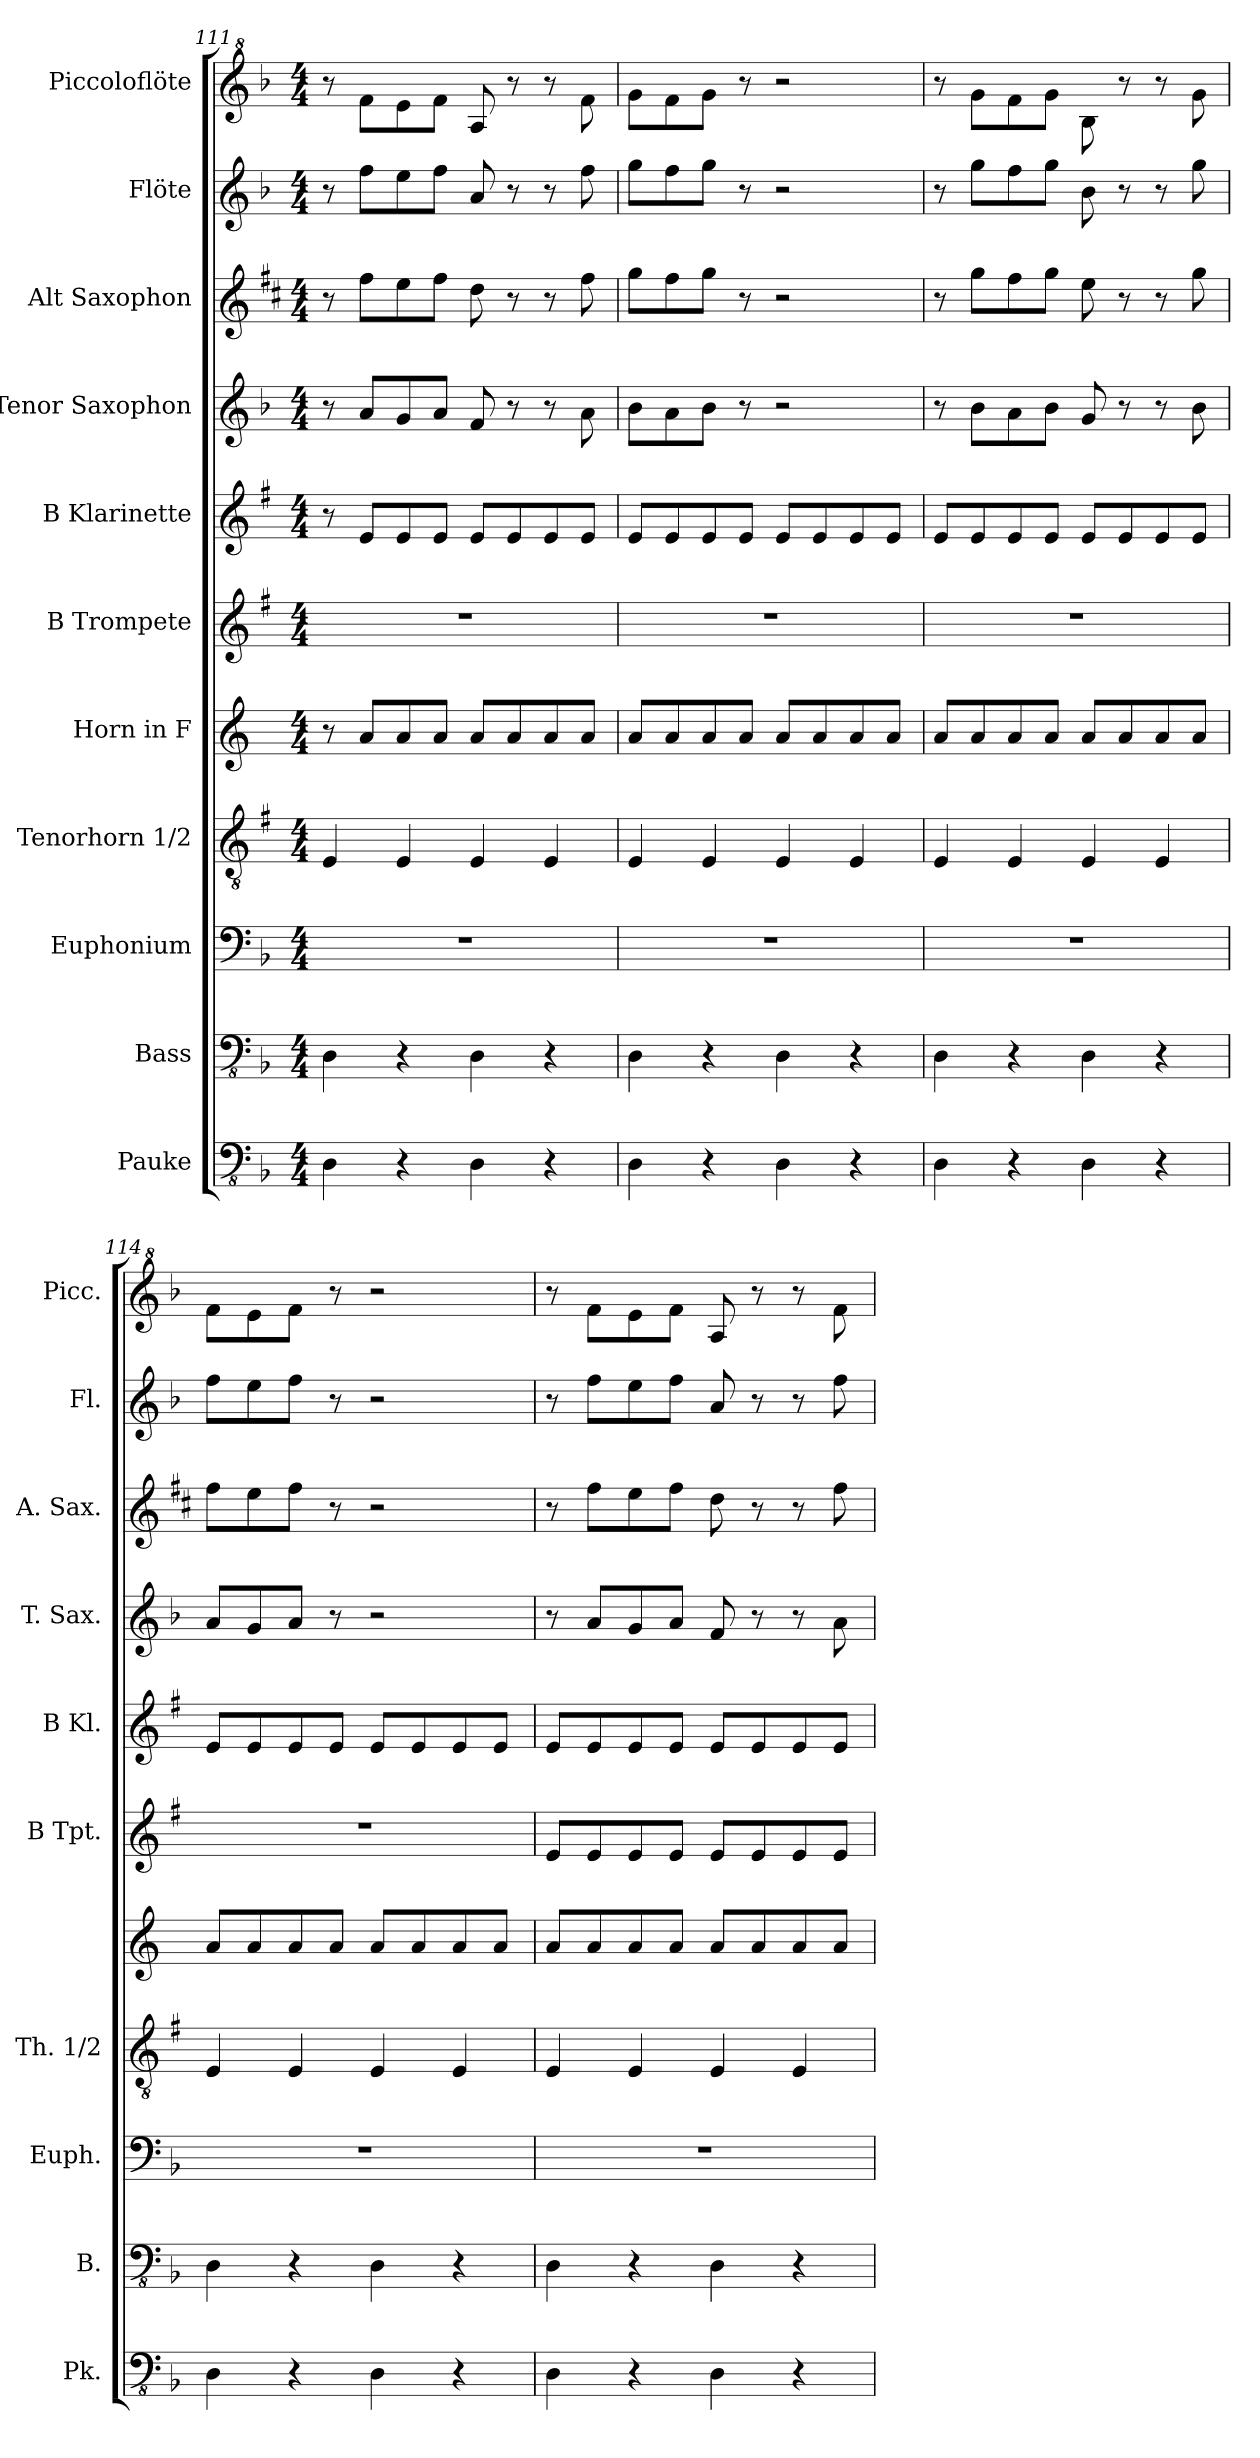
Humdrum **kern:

**kern	**kern	**kern	**kern	**kern	**kern	**kern	**kern	**kern	**kern	**kern
*part11	*part10	*part9	*part8	*part7	*part6	*part5	*part4	*part3	*part2	*part1
*staff11	*staff10	*staff9	*staff8	*staff7	*staff6	*staff5	*staff4	*staff3	*staff2	*staff1
*I"Pauke	*I"Bass	*I"Euphonium	*I"Tenorhorn 1/2	*I"Horn in F	*I"B Trompete	*I"B Klarinette	*I"Tenor Saxophon	*I"Alt Saxophon	*I"Flöte	*I"Piccoloflöte
*I'Pk.	*I'B.	*I'Euph.	*I'Th. 1/2	*	*I'B Tpt.	*I'B Kl.	*I'T. Sax.	*I'A. Sax.	*I'Fl.	*I'Picc.
*clefFv4	*clefFv4	*clefF4	*clefGv2	*clefG2	*clefG2	*clefG2	*clefG2	*clefG2	*clefG2	*clefG^2
*	*	*	*ITrd1c2	*ITrd4c7	*ITrd1c2	*ITrd1c2	*ITrd8c14	*ITrd5c9	*	*ITrd-7c-12
*k[b-]	*k[b-]	*k[b-]	*k[b-]	*k[b-]	*k[b-]	*k[b-]	*k[b-]	*k[b-]	*k[b-]	*k[b-]
*M4/4	*M4/4	*M4/4	*M4/4	*M4/4	*M4/4	*M4/4	*M4/4	*M4/4	*M4/4	*M4/4
=111	=111	=111	=111	=111	=111	=111	=111	=111	=111	=111
4DD\	4DD\	1r	4D/	8r	1r	8r	8r	8r	8r	8r
.	.	.	.	8d/L	.	8d/L	8A/L	8a\L	8ff\L	8fff\L
4r	4r	.	4D/	8d/	.	8d/	8G/	8g\	8ee\	8eee\
.	.	.	.	8d/J	.	8d/J	8A/J	8a\J	8ff\J	8fff\J
4DD\	4DD\	.	4D/	8d/L	.	8d/L	8F/	8f\	8a/	8aa/
.	.	.	.	8d/	.	8d/	8r	8r	8r	8r
4r	4r	.	4D/	8d/	.	8d/	8r	8r	8r	8r
.	.	.	.	8d/J	.	8d/J	8A\	8a\	8ff\	8fff\
=112	=112	=112	=112	=112	=112	=112	=112	=112	=112	=112
4DD\	4DD\	1r	4D/	8d/L	1r	8d/L	8B-\L	8b-\L	8gg\L	8ggg\L
.	.	.	.	8d/	.	8d/	8A\	8a\	8ff\	8fff\
4r	4r	.	4D/	8d/	.	8d/	8B-\J	8b-\J	8gg\J	8ggg\J
.	.	.	.	8d/J	.	8d/J	8r	8r	8r	8r
4DD\	4DD\	.	4D/	8d/L	.	8d/L	2r	2r	2r	2r
.	.	.	.	8d/	.	8d/	.	.	.	.
4r	4r	.	4D/	8d/	.	8d/	.	.	.	.
.	.	.	.	8d/J	.	8d/J	.	.	.	.
=113	=113	=113	=113	=113	=113	=113	=113	=113	=113	=113
4DD\	4DD\	1r	4D/	8d/L	1r	8d/L	8r	8r	8r	8r
.	.	.	.	8d/	.	8d/	8B-\L	8b-\L	8gg\L	8ggg\L
4r	4r	.	4D/	8d/	.	8d/	8A\	8a\	8ff\	8fff\
.	.	.	.	8d/J	.	8d/J	8B-\J	8b-\J	8gg\J	8ggg\J
4DD\	4DD\	.	4D/	8d/L	.	8d/L	8G/	8g\	8b-\	8bb-\
.	.	.	.	8d/	.	8d/	8r	8r	8r	8r
4r	4r	.	4D/	8d/	.	8d/	8r	8r	8r	8r
.	.	.	.	8d/J	.	8d/J	8B-\	8b-\	8gg\	8ggg\
=114	=114	=114	=114	=114	=114	=114	=114	=114	=114	=114
4DD\	4DD\	1r	4D/	8d/L	1r	8d/L	8A/L	8a\L	8ff\L	8fff\L
.	.	.	.	8d/	.	8d/	8G/	8g\	8ee\	8eee\
4r	4r	.	4D/	8d/	.	8d/	8A/J	8a\J	8ff\J	8fff\J
.	.	.	.	8d/J	.	8d/J	8r	8r	8r	8r
4DD\	4DD\	.	4D/	8d/L	.	8d/L	2r	2r	2r	2r
.	.	.	.	8d/	.	8d/	.	.	.	.
4r	4r	.	4D/	8d/	.	8d/	.	.	.	.
.	.	.	.	8d/J	.	8d/J	.	.	.	.
=115	=115	=115	=115	=115	=115	=115	=115	=115	=115	=115
4DD\	4DD\	1r	4D/	8d/L	8d/L	8d/L	8r	8r	8r	8r
.	.	.	.	8d/	8d/	8d/	8A/L	8a\L	8ff\L	8fff\L
4r	4r	.	4D/	8d/	8d/	8d/	8G/	8g\	8ee\	8eee\
.	.	.	.	8d/J	8d/J	8d/J	8A/J	8a\J	8ff\J	8fff\J
4DD\	4DD\	.	4D/	8d/L	8d/L	8d/L	8F/	8f\	8a/	8aa/
.	.	.	.	8d/	8d/	8d/	8r	8r	8r	8r
4r	4r	.	4D/	8d/	8d/	8d/	8r	8r	8r	8r
.	.	.	.	8d/J	8d/J	8d/J	8A\	8a\	8ff\	8fff\
=	=	=	=	=	=	=	=	=	=	=
*-	*-	*-	*-	*-	*-	*-	*-	*-	*-	*-
